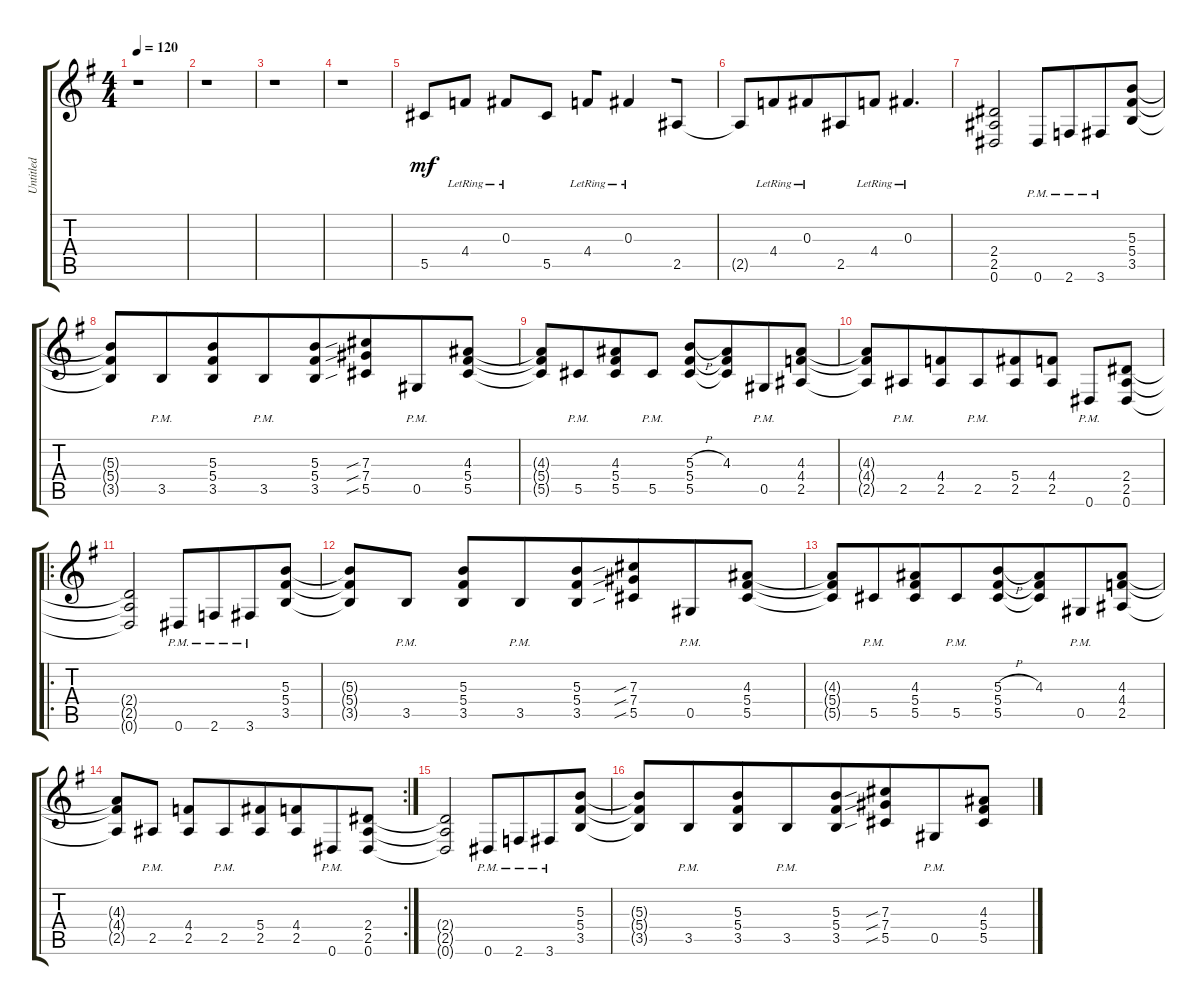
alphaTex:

\track ("Untitled" "Untitled") {instrument distortionguitar}
\staff {score tabs}
\tuning (Eb4 Bb3 Gb3 Db3 Ab2 Eb2) {hide}
\ts (4 4)
\tempo 120
\clef g2
\ks g
r.1{dy mf} |
r.1 |
r.1 |
r.1 |
5.5.8 4.4{lr}.8 0.3{lr}.8 5.5.8 4.4{lr}.8{beam merge} 0.3{lr}.4{beam merge} 2.5.8 |
2.5{t}.8{beam merge} 4.4{lr}.8{beam merge} 0.3{lr}.8{beam merge} 2.5.8{beam merge} 4.4{lr}.8{beam merge} 0.3{lr}.4{d} |
(2.4 2.5 0.6).2{beam merge} 0.6{pm}.8{beam merge} 2.6{pm}.8{beam merge} 3.6{pm}.8{beam merge} (5.3 5.4 3.5).8 |
(5.3{t} 5.4{t} 3.5{t}).8{beam merge} 3.5{pm}.8{beam merge} (5.3 5.4 3.5).8{beam merge} 3.5{pm}.8{beam merge} (5.3 5.4 3.5).8{beam merge} (7.3{sib} 7.4{sib} 5.5{sib}).8{beam merge} 0.5{pm}.8{beam merge} (4.3 5.4 5.5).8 |
(4.3{t} 5.4{t} 5.5{t}).8{beam merge} 5.5{pm}.8{beam merge} (4.3 5.4 5.5).8{beam merge} 5.5{pm}.8 (5.3{h} 5.4 5.5).8{beam merge} (4.3 5.4{t} 5.5{t}).8{beam merge} 0.5{pm}.8{beam merge} (4.3 4.4 2.5).8 |
(4.3{t} 4.4{t} 2.5{t}).8{beam merge} 2.5{pm}.8{beam merge} (4.4 2.5).8{beam merge} 2.5{pm}.8{beam merge} (5.4 2.5).8{beam merge} (4.4 2.5).8 0.6{pm}.8{beam merge} (2.4 2.5 0.6).8 |
\ro
(2.4{t} 2.5{t} 0.6{t}).2{beam merge} 0.6{pm}.8{beam merge} 2.6{pm}.8{beam merge} 3.6{pm}.8{beam merge} (5.3 5.4 3.5).8 |
(5.3{t} 5.4{t} 3.5{t}).8 3.5{pm}.8 (5.3 5.4 3.5).8{beam merge} 3.5{pm}.8{beam merge} (5.3 5.4 3.5).8{beam merge} (7.3{sib} 7.4{sib} 5.5{sib}).8{beam merge} 0.5{pm}.8 (4.3 5.4 5.5).8 |
(4.3{t} 5.4{t} 5.5{t}).8{beam merge} 5.5{pm}.8{beam merge} (4.3 5.4 5.5).8{beam merge} 5.5{pm}.8{beam merge} (5.3{h} 5.4 5.5).8{beam merge} (4.3 5.4{t} 5.5{t}).8{beam merge} 0.5{pm}.8{beam merge} (4.3 4.4 2.5).8 |
\rc 2
(4.3{t} 4.4{t} 2.5{t}).8{beam merge} 2.5{pm}.8 (4.4 2.5).8{beam merge} 2.5{pm}.8{beam merge} (5.4 2.5).8{beam merge} (4.4 2.5).8{beam merge} 0.6{pm}.8{beam merge} (2.4 2.5 0.6).8 |
(2.4{t} 2.5{t} 0.6{t}).2{beam merge} 0.6{pm}.8 2.6{pm}.8{beam merge} 3.6{pm}.8{beam merge} (5.3 5.4 3.5).8 |
(5.3{t} 5.4{t} 3.5{t}).8{beam merge} 3.5{pm}.8{beam merge} (5.3 5.4 3.5).8 3.5{pm}.8{beam merge} (5.3 5.4 3.5).8 (7.3{sib} 7.4{sib} 5.5{sib}).8{beam merge} 0.5{pm}.8{beam merge} (4.3 5.4 5.5).8
